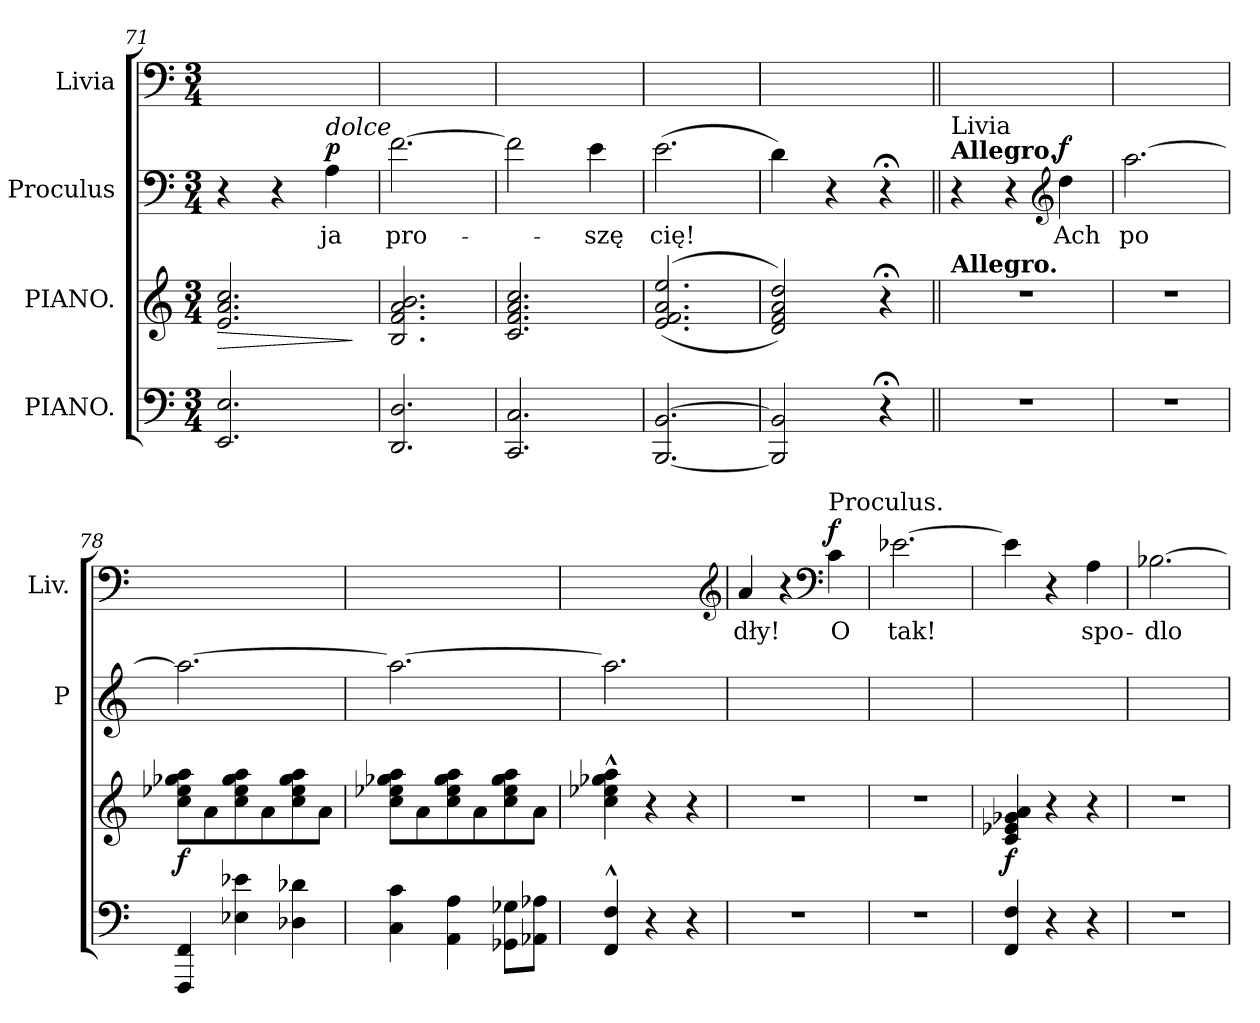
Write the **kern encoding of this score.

**kern	**kern	**dynam	**kern	**text	**dynam	**kern	**text	**dynam
*part4	*part3	*part3	*part2	*part2	*part2	*part1	*part1	*part1
*staff4	*staff3	*staff3	*staff2	*staff2	*staff2	*staff1	*staff1	*staff1
*I"PIANO.	*I"PIANO.	*	*I"Proculus	*	*	*I"Livia	*	*
*	*	*	*I'P	*	*	*I'Liv.	*	*
*clefF4	*clefG2	*	*clefF4	*	*	*clefF4	*	*
*k[]	*k[]	*	*k[]	*	*	*k[]	*	*
*M3/4	*M3/4	*	*M3/4	*	*	*M3/4	*	*
=71	=71	=71	=71	=71	=71	=71	=71	=71
!	!	!LO:HP:b	!	!	!	!	!	!
2.EE/ 2.E/	2.e/ 2.a/ 2.cc/	>	4r	.	.	2.ryy	.	.
.	.	.	4r	.	.	.	.	.
!	!	!	!LO:TX:a:i:t=dolce	!	!	!	!	!
!	!	!	!	!	!LO:DY:a	!	!	!
.	.	.	4A\	ja	p	.	.	.
.	.	]	.	.	.	.	.	.
=72	=72	=72	=72	=72	=72	=72	=72	=72
2.DD/ 2.D/	2.B/ 2.f/ 2.a/ 2.b/	.	[2.f\	pro-	.	2.ryy	.	.
=73	=73	=73	=73	=73	=73	=73	=73	=73
2.CC/ 2.C/	2.c/ 2.f/ 2.a/ 2.cc/	.	2f\]	.	.	2.ryy	.	.
.	.	.	4e\	-szę	.	.	.	.
=74	=74	=74	=74	=74	=74	=74	=74	=74
[2.BBB/ [2.BB/	(<(>2.e/ 2.f/ 2.a/ 2.ee/	.	(2.e\	cię!	.	2.ryy	.	.
=75	=75	=75	=75	=75	=75	=75	=75	=75
2BBB]/ 2BB]/	2d/ 2f/ 2a/ 2dd/))	.	4d\)	.	.	2.ryy	.	.
.	.	.	4r	.	.	.	.	.
4r;<	4r;<	.	4r;<	.	.	.	.	.
=76||	=76||	=76||	=76||	=76||	=76||	=76||	=76||	=76||
!	!	!	!LO:TX:a:B:t=Allegro.	!	!	!	!	!
!	!	!	!LO:TX:a:t=Livia	!	!	!	!	!
!	!LO:TX:a:B:t=Allegro.	!	!	!	!	!	!	!
2.r	2.r	.	4r	.	.	2.ryy	.	.
.	.	.	4r	.	.	.	.	.
*	*	*	*clefG2	*	*	*	*	*
!	!	!	!	!	!LO:DY:a	!	!	!
.	.	.	4dd\	Ach	f	.	.	.
=77	=77	=77	=77	=77	=77	=77	=77	=77
2.r	2.r	.	[2.aa\	po	.	2.ryy	.	.
=78	=78	=78	=78	=78	=78	=78	=78	=78
4FFF/ 4FF/	8cc\ 8ee-X\ 8gg-X\ 8aa\L	f	2.aa\_	.	.	2.ryy	.	.
.	8a\	.	.	.	.	.	.	.
4E-X\ 4e-X\	8cc\ 8ee-\ 8gg-\ 8aa\	.	.	.	.	.	.	.
.	8a\	.	.	.	.	.	.	.
4D-X\ 4d-X\	8cc\ 8ee-\ 8gg-\ 8aa\	.	.	.	.	.	.	.
.	8a\J	.	.	.	.	.	.	.
=79	=79	=79	=79	=79	=79	=79	=79	=79
4C\ 4c\	8cc\ 8ee-X\ 8gg-X\ 8aa\L	.	2.aa\_	.	.	2.ryy	.	.
.	8a\	.	.	.	.	.	.	.
4AA\ 4A\	8cc\ 8ee-\ 8gg-\ 8aa\	.	.	.	.	.	.	.
.	8a\	.	.	.	.	.	.	.
8GG-X\ 8G-X\L	8cc\ 8ee-\ 8gg-\ 8aa\	.	.	.	.	.	.	.
8AA-X\ 8A-X\J	8a\J	.	.	.	.	.	.	.
=80	=80	=80	=80	=80	=80	=80	=80	=80
4FF^^/ 4F^^/	4cc^^\ 4ee-X^^\ 4gg-X^^\ 4aa^^\	.	2.aa\]	.	.	2.ryy	.	.
4r	4r	.	.	.	.	.	.	.
4r	4r	.	.	.	.	.	.	.
*	*	*	*	*	*	*clefG2	*	*
=81	=81	=81	=81	=81	=81	=81	=81	=81
2.r	2.r	.	2.ryy	.	.	4a/	dły!	.
.	.	.	.	.	.	4r	.	.
*	*	*	*	*	*	*clefF4	*	*
!	!	!	!	!	!	!LO:TX:a:t=Proculus.	!	!
!	!	!	!	!	!	!	!	!LO:DY:a
.	.	.	.	.	.	4c\	O	f
=82	=82	=82	=82	=82	=82	=82	=82	=82
2.r	2.r	.	2.ryy	.	.	[2.e-X\	tak!	.
=83	=83	=83	=83	=83	=83	=83	=83	=83
4FF/ 4F/	4c/ 4e-X/ 4g-X/ 4a/	f	2.ryy	.	.	4e-\]	.	.
4r	4r	.	.	.	.	4r	.	.
4r	4r	.	.	.	.	4A\	spo-	.
=84	=84	=84	=84	=84	=84	=84	=84	=84
2.r	2.r	.	2.ryy	.	.	[2.B-X\	-dlo-	.
=	=	=	=	=	=	=	=	=
*-	*-	*-	*-	*-	*-	*-	*-	*-
